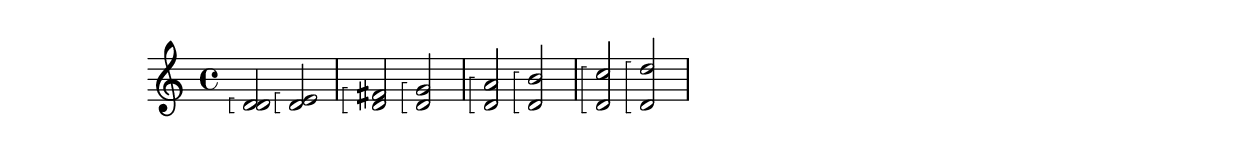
\layout { ragged-right= ##t }


\version "2.16.0"
\header{
  texidoc="
A square bracket on the left indicates that the player should not
arpeggiate the chord.
"
}

\relative c' {
  \arpeggioBracket

  <d d>2\arpeggio <d e>\arpeggio
  <d fis>2\arpeggio <d g>\arpeggio
  <d a'>2\arpeggio <d b'>\arpeggio
  <d c'>2\arpeggio <d d'>\arpeggio
}
